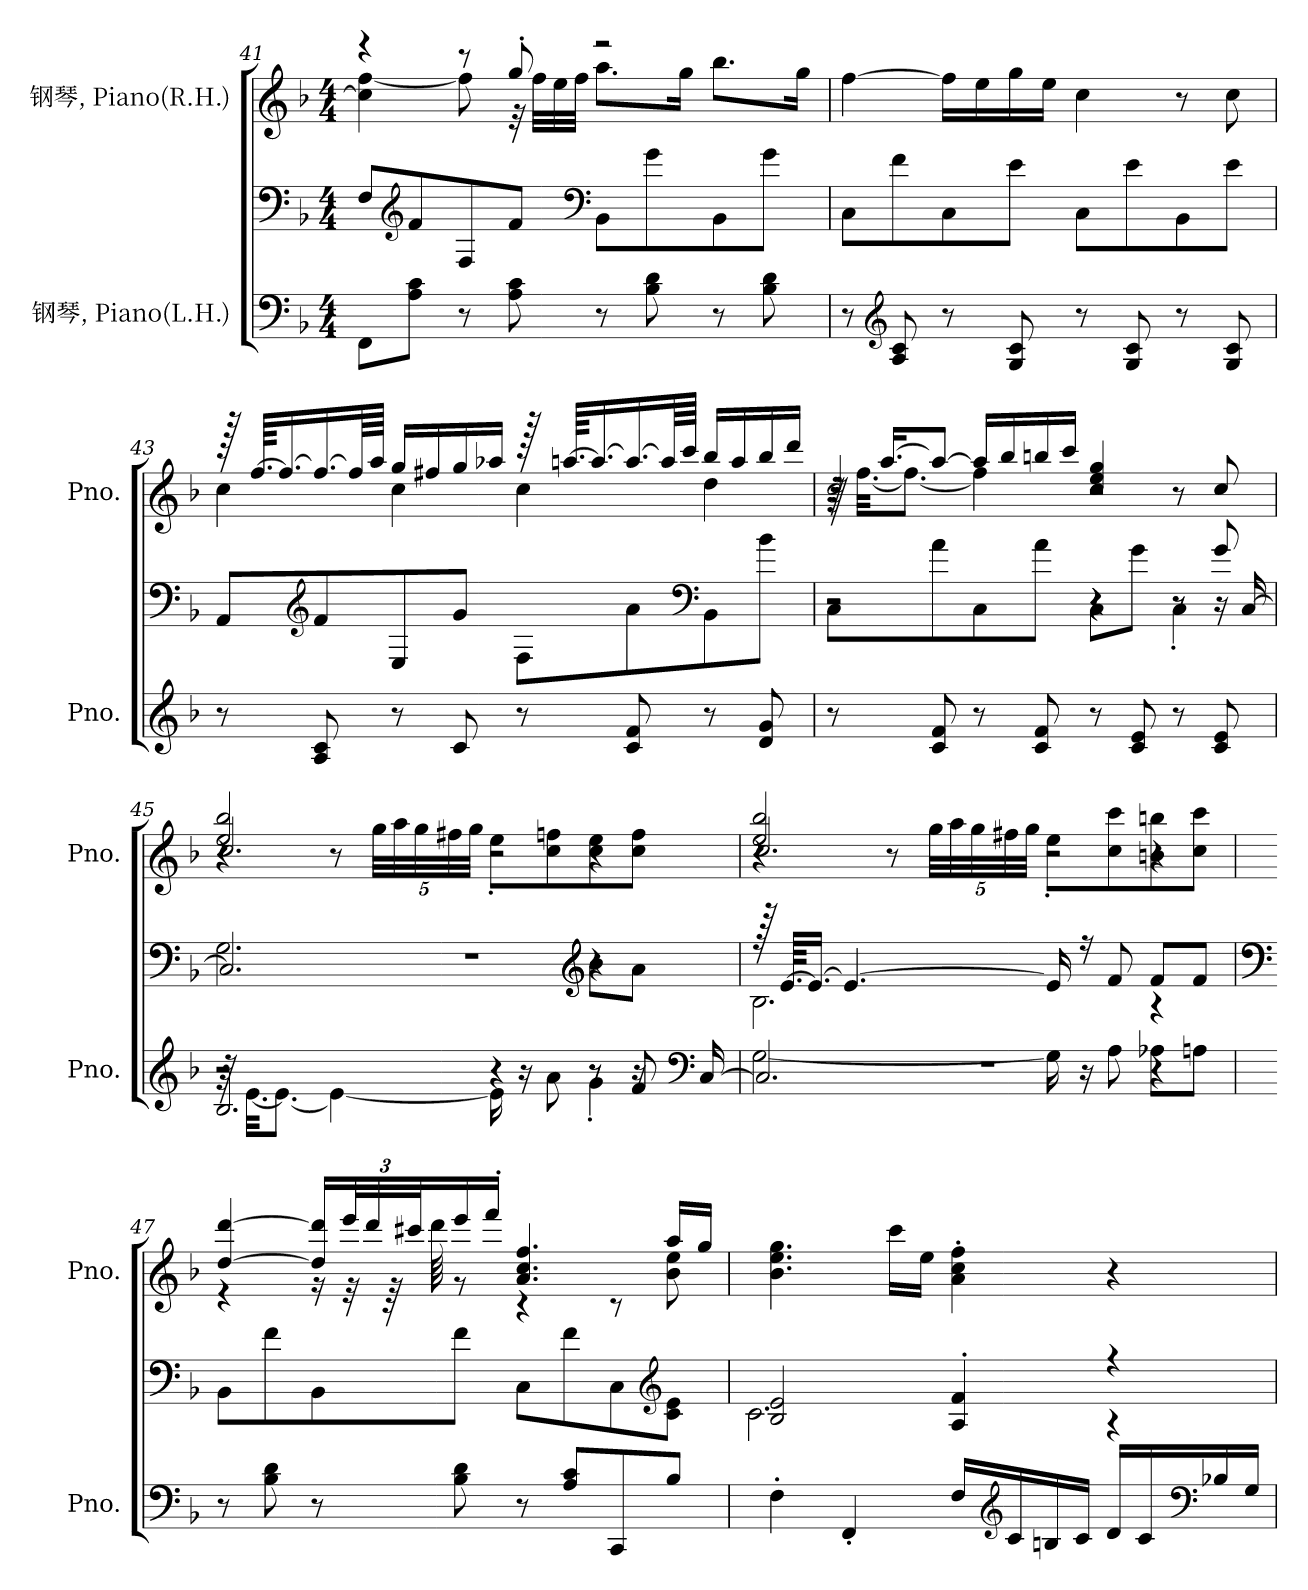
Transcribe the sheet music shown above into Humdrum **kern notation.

**kern	**kern	**kern
*part2	*part2	*part1
*staff3	*staff2	*staff1
*I"钢琴, Piano(L.H.)	*	*I"钢琴, Piano(R.H.)
*I'Pno.	*	*I'Pno.
!!LO:PB:g=z
*clefF4	*clefF4	*clefG2
*k[b-]	*k[b-]	*k[b-]
*M4/4	*M4/4	*M4/4
*MM46	*MM46	*MM46
=41	=41	=41
*	*	*^
8FF\L	8F/L	4r	4cc\] [4ff\
*	*clefG2	*	*
8A\ 8c\J	8f/	.	.
8r	8F/	8r	8ff\]
*	*	*MM45	*
8A\ 8c\	8f/J	8gg'/	32r
.	.	.	32ff\LLL
.	.	.	32ee\
.	.	.	32ff\JJJ
*	*clefF4	*	*
*	*	*MM46	*
8r	8BB-\L	2r	8.aa\L
8B-\ 8d\	8g\	.	.
.	.	.	16gg\Jk
8r	8BB-\	.	8.bb-\L
8B-\ 8d\	8g\J	.	.
.	.	.	16gg\Jk
*	*	*v	*v
=42	=42	=42
*	*	*MM46
8r	8C\L	[4ff\
*clefG2	*	*
8A/ 8c/	8f\	.
8r	8C\	16ff\LL]
.	.	16ee\
*	*	*MM45
8G/ 8c/	8e\J	16gg\
.	.	16ee\JJ
*	*	*MM46
8r	8C\L	4cc\
8G/ 8c/	8e\	.
8r	8BB-\	8r
*	*	*MM45
8G/ 8c/	8e\J	8cc\
!!LO:LB:g=z
=43	=43	=43
*	*	*MM46
*	*	*^
8r	8AA/L	128r	4cc\
.	.	[64.ff/KKLL	.
.	.	16.ff/_	.
*	*clefG2	*	*
*	*	*MM48	*
8A/ 8c/	8f/	16.ff/_	.
.	.	64ff/LL]	.
.	.	64aa/JJJJ	.
8r	8E/	16gg/LL	4cc\
.	.	16ff#X/	.
*	*	*MM45	*
8c/	8g/J	16gg/	.
.	.	16aa-X/JJ	.
*	*	*MM46	*
8r	8F\L	128r	4cc\
.	.	[64.aan/KKLL	.
.	.	16.aa/_	.
*	*	*MM48	*
8c/ 8f/	8a\	16.aa/_	.
.	.	64aa/LL]	.
.	.	64ccc/JJJJ	.
*	*clefF4	*	*
8r	8BB-\	16bb-/LL	4dd\
.	.	16aa/	.
*	*	*MM45	*
8d/ 8g/	8b-\J	16bb-/	.
.	.	16ddd/JJ	.
*	*	*v	*v
!!LO:LB:g=z
=44	=44	=44
*	*	*MM46
*	*^	*^
*	*	*^	*	*^
8r	2r	8C\L	2r	32r	64r	2cc/
.	.	.	.	.	[32.ff\KKL	.
.	.	.	.	[16.aa/KL	.	.
.	.	.	.	.	8.ff\J_	.
*	*	*	*	*MM48	*	*
8c/ 8f/	.	8a\	.	8aa/J_	.	.
8r	.	8C\	.	16aa/LL]	4ff\]	.
.	.	.	.	16bb-/	.	.
*	*	*	*	*MM45	*	*
8c/ 8f/	.	8a\J	.	16bbn/	.	.
*	*	*	*	*MM41	*	*
.	.	.	.	16ccc/JJ	.	.
*	*	*	*	*MM45	*	*
8r	4r	8C\L	4r	4cc/ 4ee/ 4gg/	2r	2r
8c/ 8e/	.	8g\J	.	.	.	.
8r	8r	4C'\	8r	8r	.	.
*	*	*	*	*MM45	*	*
8c/ 8e/	8g/	.	16r	8cc/	.	.
.	.	.	[16C/	.	.	.
=45	=45	=45	=45	=45	=45	=45
*	*	*	*	*MM46	*	*
*^	*	*	*	*	*	*
*	*^	*	*	*	*	*	*
2.B-/	64r	2r	1r	2.G\	2.C/]	2ee/ 2bb-/	4r	2.cc/
.	[32.e\KKL	.	.	.	.	.	.	.
.	8.e\J_	.	.	.	.	.	.	.
.	4e\_	.	.	.	.	.	8r	.
*	*	*	*	*	*	*	*Xbrackettup	*
*	*	*	*	*	*	*MM45	*	*
.	.	.	.	.	.	.	40gg\LLL	.
.	.	.	.	.	.	.	40aa\	.
.	.	.	.	.	.	.	40gg\	.
.	.	.	.	.	.	.	40ff#X\	.
.	.	.	.	.	.	.	40gg\JJJ	.
*	*	*	*	*	*	*MM46	*	*
.	16e\]	4r	.	.	.	2r	8ee'\L	.
.	16r	.	.	.	.	.	.	.
*	*	*	*	*	*	*MM48	*	*
.	8a\	.	.	.	.	.	8cc\ 8ffn\	.
*	*	*	*clefG2	*	*	*	*	*
8r	4g'\	8r	.	8b-\L	4r	.	8cc\ 8ee\	4r
*	*	*	*	*	*	*MM45	*	*
8f/	.	16r	.	8a\J	.	.	8cc\ 8ff\J	.
*clefF4	*	*	*	*	*	*	*	*
.	.	[16C/	.	.	.	.	.	.
*	*	*	*v	*v	*v	*	*	*
!!LO:LB:g=z	!!	!!
=46	=46	=46	=46	=46	=46	=46
*	*	*	*	*MM46	*	*
*	*	*	*^	*	*	*
1r	[2G\	2.C/]	128r	2.B-\	2ee/ 2bb-/	4r	2.cc/
.	.	.	[64.e/KKLL	.	.	.	.
.	.	.	16.e/JJ_	.	.	.	.
.	.	.	4.e/_	.	.	.	.
.	.	.	.	.	.	8r	.
*	*	*	*	*	*MM45	*	*
.	.	.	.	.	.	40gg\LLL	.
.	.	.	.	.	.	40aa\	.
.	.	.	.	.	.	40gg\	.
.	.	.	.	.	.	40ff#X\	.
.	.	.	.	.	.	40gg\JJJ	.
*	*	*	*	*	*MM46	*	*
.	16G\]	.	16e/]	.	2r	8ee'\L	.
.	16r	.	16r	.	.	.	.
*	*	*	*	*	*MM48	*	*
.	8A\	.	8f/	.	.	8cc\ 8ccc\	.
.	8A-X\L	4r	8f/L	4r	.	8bn\ 8bbn\	4r
*	*	*	*	*	*MM45	*	*
.	8An\J	.	8f/J	.	.	8cc\ 8ccc\J	.
*v	*v	*v	*	*	*v	*v	*v
*	*v	*v	*
=47	=47	=47
*	*clefF4	*
*	*	*MM46
*	*	*^
8r	8BB-\L	[4dd/ [4ddd/	4r
8B-\ 8d\	8f\	.	.
8r	8BB-\	16dd/] 16ddd/]LL	16r
.	.	48eee/L	32r
.	.	48ddd/	.
.	.	.	64r
.	.	48ccc#X/J	.
.	.	.	64ddd\
*	*	*MM45	*
8B-\ 8d\	8f\J	16eee/	8r
.	.	16fff'/JJ	.
*	*	*MM46	*
8r	8C\L	4.a/ 4.cc/ 4.ff/	4r
8A/ 8c/L	8f\	.	.
8CC/	8C\	.	8r
*	*clefG2	*	*
*	*	*MM45	*
8B-/J	8c\ 8e\J	16aa/LL	8b-\ 8ee\
.	.	16gg/JJ	.
*	*	*v	*v
!!LO:PB:g=z
=48	=48	=48
*	*	*MM46
*	*^	*
4F'\	2B-/ 2e/	2.c\	4.b-\ 4.ee\ 4.gg\
4FF'/	.	.	.
*	*	*	*MM45
.	.	.	16ccc\LL
*	*	*	*MM41
.	.	.	16ee\JJ
*	*	*	*MM43
16F/LL	4A/' 4f/'	.	4a\' 4cc\' 4ff\'
*clefG2	*	*	*
16c/	.	.	.
16Bn/	.	.	.
16c/JJ	.	.	.
*	*	*	*MM48
16d/LL	4r	4r	4r
16c/	.	.	.
*clefF4	*	*	*
16B-X/	.	.	.
16G/JJ	.	.	.
*	*v	*v	*
=	=	=
*-	*-	*-
